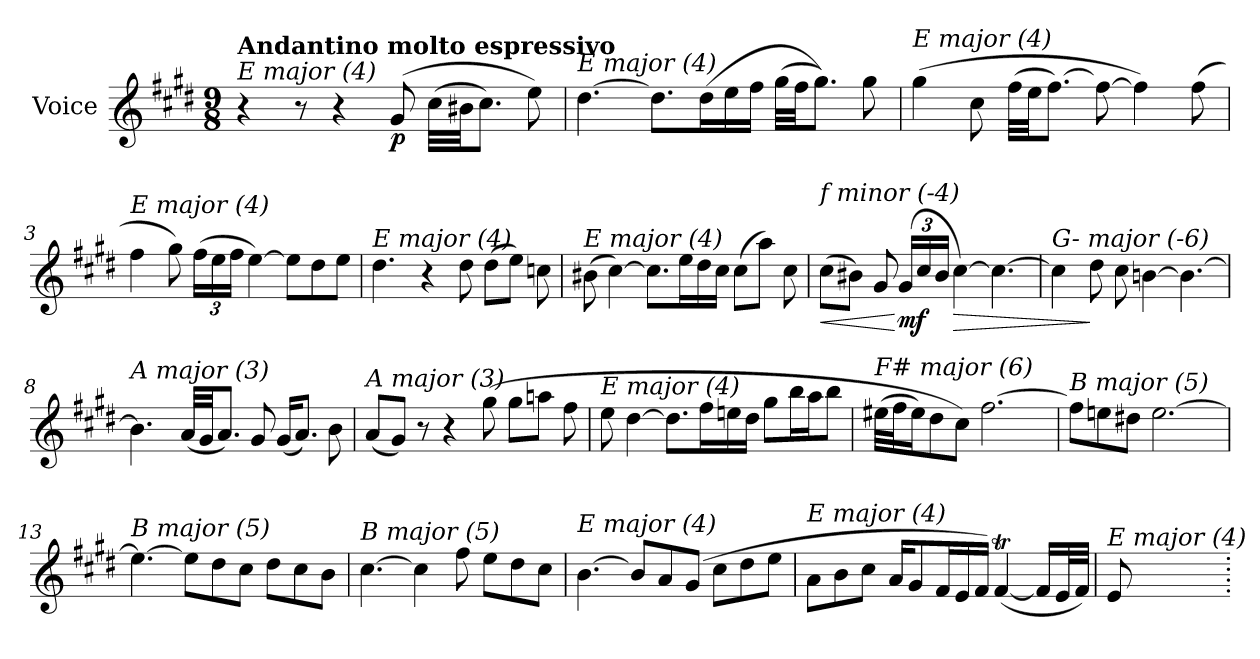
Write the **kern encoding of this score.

**kern	**dynam
*part1	*part1
*staff1	*staff1
*I"Voice	*
*I'V	*
*clefG2	*
*k[f#c#g#d#]	*
*M9/8	*
*MM75	*
=	=
!LO:TX:a:B:t=Andantino molto espressivo	!
!LO:TX:i:t=E major (4)	!
4r	.
8r	.
4r	.
!	!LO:DY:b
(>8g#/	p
(>32cc#\LLL	.
32b#X\JJ	.
8.cc#\J)	.
8ee\)	.
=1	=1
!LO:TX:i:t=E major (4)	!
[4.dd#\	.
8.dd#\L]	.
(>16dd#\L	.
16ee\	.
16ff#\JJ	.
(>32gg#\LLL	.
32ff#\JJ	.
8.gg#\J))	.
8gg#\	.
=2	=2
!LO:TX:i:t=E major (4)	!
(>4gg#\	.
8cc#\	.
(>32ff#\LLL	.
32ee\JJ	.
[8.ff#\J)	.
8ff#\_	.
4ff#\])	.
(>8ff#\	.
=3	=3
!LO:TX:i:t=E major (4)	!
4ff#\	.
8gg#\)	.
*Xbrackettup	*
(>24ff#\LL	.
24ee\	.
24ff#\JJ	.
[4ee\)	.
8ee\L]	.
8dd#\	.
8ee\J	.
!!LO:LB:g=z
=4	=4
!LO:TX:i:t=E major (4)	!
4.dd#\	.
4r	.
8dd#\	.
(>8dd#\L	.
8ee\J)	.
8ccni\	.
=5	=5
!LO:TX:i:t=E major (4)	!
(>8b#X\	.
[4cc#\)	.
8.cc#\L]	.
16ee\L	.
16dd#\	.
16cc#\JJ	.
(>8cc#\L	.
8aa\J)	.
8cc#\	.
=6	=6
!LO:TX:i:t=f minor (-4)	!
!	!LO:HP:b
(>8cc#\L	<
8b#X\J)	.
8g#/	.
!	!LO:DY:n=1:b
(>24g#/LL	[ mf
24cc#/	.
24b#/JJ	.
!	!LO:HP:b
[4cc#\)	>
4.cc#\_	.
=7	=7
!LO:TX:i:t=G- major (-6)	!
4cc#\]	.
8dd#\	]
8cc#\	.
[4bn\	.
4.b\_	.
!!LO:LB:g=z
=8	=8
!LO:TX:i:t=A major (3)	!
4.b\]	.
(<32a/LLL	.
32g#/JJ	.
8.a/J)	.
8g#/	.
(<16g#/KL	.
8.a/J)	.
8b\	.
=9	=9
!LO:TX:i:t=A major (3)	!
(<8a/L	.
8g#/J)	.
8r	.
4r	.
(>8gg#\	.
8gg#\L	.
8aan\J	.
8ff#\	.
=10	=10
!LO:TX:i:t=E major (4)	!
8ee\	.
[4dd#\	.
8.dd#\L]	.
16ff#\L	.
16een\	.
16dd#\JJ	.
8gg#\L	.
16bb\L	.
16aa\J	.
8bb\J	.
=11	=11
!LO:TX:i:t=F# major (6)	!
(>32ee#X\LLL	.
32ff#\J	.
16ee#\J)	.
8dd#\	.
8cc#\J)	.
[2.ff#\	.
!!LO:LB:g=z
=12	=12
!LO:TX:i:t=B major (5)	!
8ff#\L]	.
8een\	.
8dd#X\J	.
[2.ee\	.
=13	=13
!LO:TX:i:t=B major (5)	!
4.ee\_	.
8ee\L]	.
8dd#\	.
8cc#\J	.
8dd#\L	.
8cc#\	.
8b\J	.
=14	=14
!LO:TX:i:t=B major (5)	!
[4.cc#\	.
4cc#\]	.
8ff#\	.
8ee\L	.
8dd#\	.
8cc#\J	.
=15	=15
!LO:TX:i:t=E major (4)	!
[4.b\	.
8b/L]	.
8a/	.
(>8g#/J	.
8cc#\L	.
8dd#\	.
8ee\J	.
=16	=16
!LO:TX:i:t=E major (4)	!
8a\L	.
8b\	.
8cc#\J	.
16a/KL	.
8g#/	.
16f#/L	.
16e/	.
16f#/JJ)	.
(<[4f#T/	.
16f#/LL]	.
32e/L	.
32f#/JJJ)	.
=17	=17
!LO:TX:i:t=E major (4)	!
8e/	.
=.	=.
*-	*-
